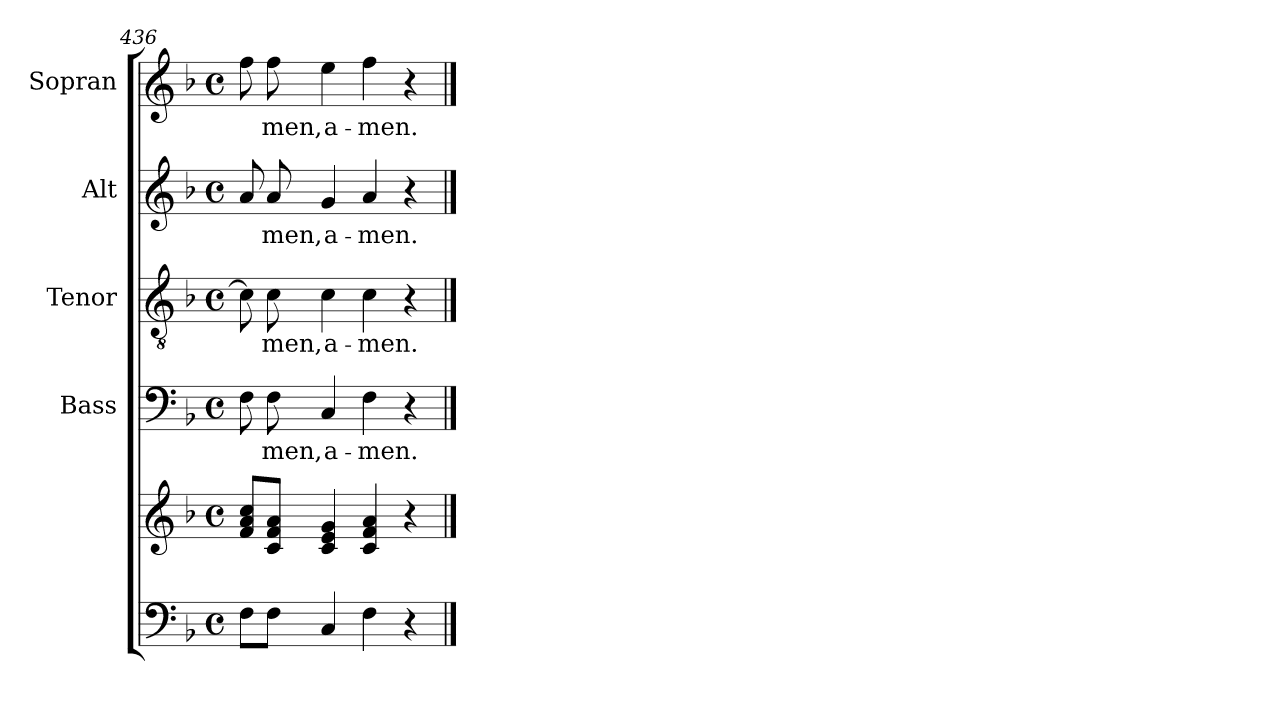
**kern	**kern	**kern	**text	**kern	**text	**kern	**text	**kern	**text
*part5	*part5	*part4	*part4	*part3	*part3	*part2	*part2	*part1	*part1
*staff6	*staff5	*staff4	*staff4	*staff3	*staff3	*staff2	*staff2	*staff1	*staff1
*	*	*I"Bass	*	*I"Tenor	*	*I"Alt	*	*I"Sopran	*
*	*	*I'B.	*	*I'T.	*	*I'A.	*	*I'S.	*
*clefF4	*clefG2	*clefF4	*	*clefGv2	*	*clefG2	*	*clefG2	*
*k[b-]	*k[b-]	*k[b-]	*	*k[b-]	*	*k[b-]	*	*k[b-]	*
*F:	*F:	*F:	*	*F:	*	*F:	*	*F:	*
*M4/4	*M4/4	*M4/4	*	*M4/4	*	*M4/4	*	*M4/4	*
*met(c)	*met(c)	*met(c)	*	*met(c)	*	*met(c)	*	*met(c)	*
=436	=436	=436	=436	=436	=436	=436	=436	=436	=436
8F\L	8f/ 8a/ 8cc/L	8F\	.	8c\]	.	8a/	.	8ff\	.
!	!	!	!LO:LY:b	!	!LO:LY:b	!	!LO:LY:b	!	!LO:LY:b
8F\J	8c/ 8f/ 8a/J	8F\	-men,	8c\	-men,	8a/	-men,	8ff\	-men,
!	!	!	!LO:LY:b	!	!LO:LY:b	!	!LO:LY:b	!	!LO:LY:b
4C/	4c/ 4e/ 4g/	4C/	a-	4c\	a-	4g/	a-	4ee\	a-
!	!	!	!LO:LY:b	!	!LO:LY:b	!	!LO:LY:b	!	!LO:LY:b
4F\	4c/ 4f/ 4a/	4F\	-men.	4c\	-men.	4a/	-men.	4ff\	-men.
4r	4r	4r	.	4r	.	4r	.	4r	.
==	==	==	==	==	==	==	==	==	==
*-	*-	*-	*-	*-	*-	*-	*-	*-	*-
